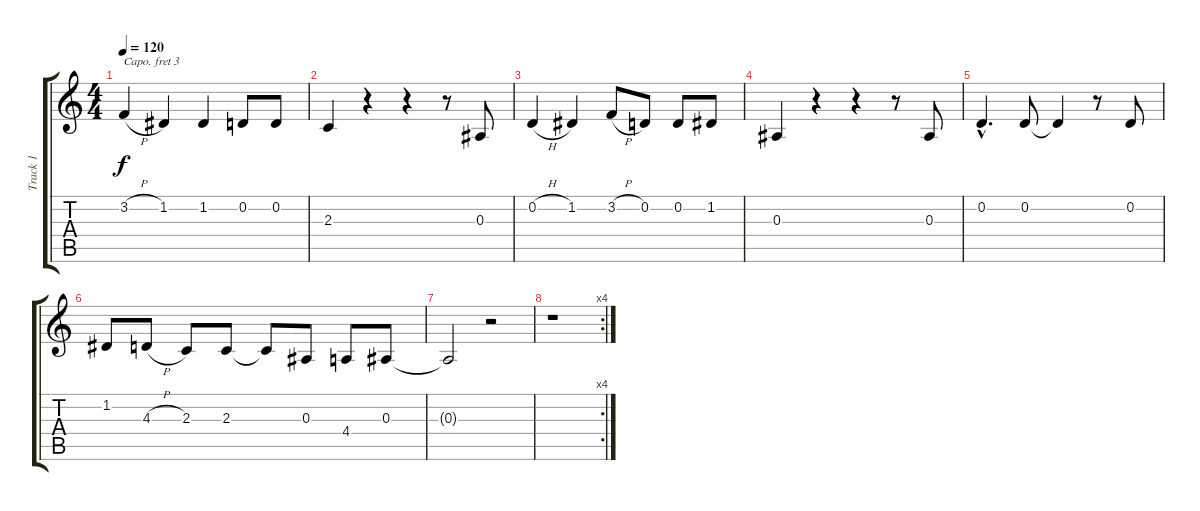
\track ("Track 1" "Track 1") {instrument stringensemble1}
\staff {score tabs}
\capo 3
\tuning (E4 B3 G3 D3 A2 E2) {hide}
\ts (4 4)
\tempo 120
\clef g2
\ks c
3.2{h}.4{dy f} 1.2.4 1.2.4 0.2.8 0.2.8 |
2.3.4 r.4 r.4 r.8 0.3.8 |
0.2{h}.4 1.2.4 3.2{h}.8 0.2.8 0.2.8 1.2.8 |
0.3.4 r.4 r.4 r.8 0.3.8 |
0.2{hac}.4{d} 0.2.8 0.2{t}.4 r.8 0.2.8 |
1.2.8 4.3{h}.8 2.3.8 2.3.8 2.3{t}.8 0.3.8 4.4.8 0.3.8 |
0.3{t}.2 r.2 |
\rc 4
r.1
